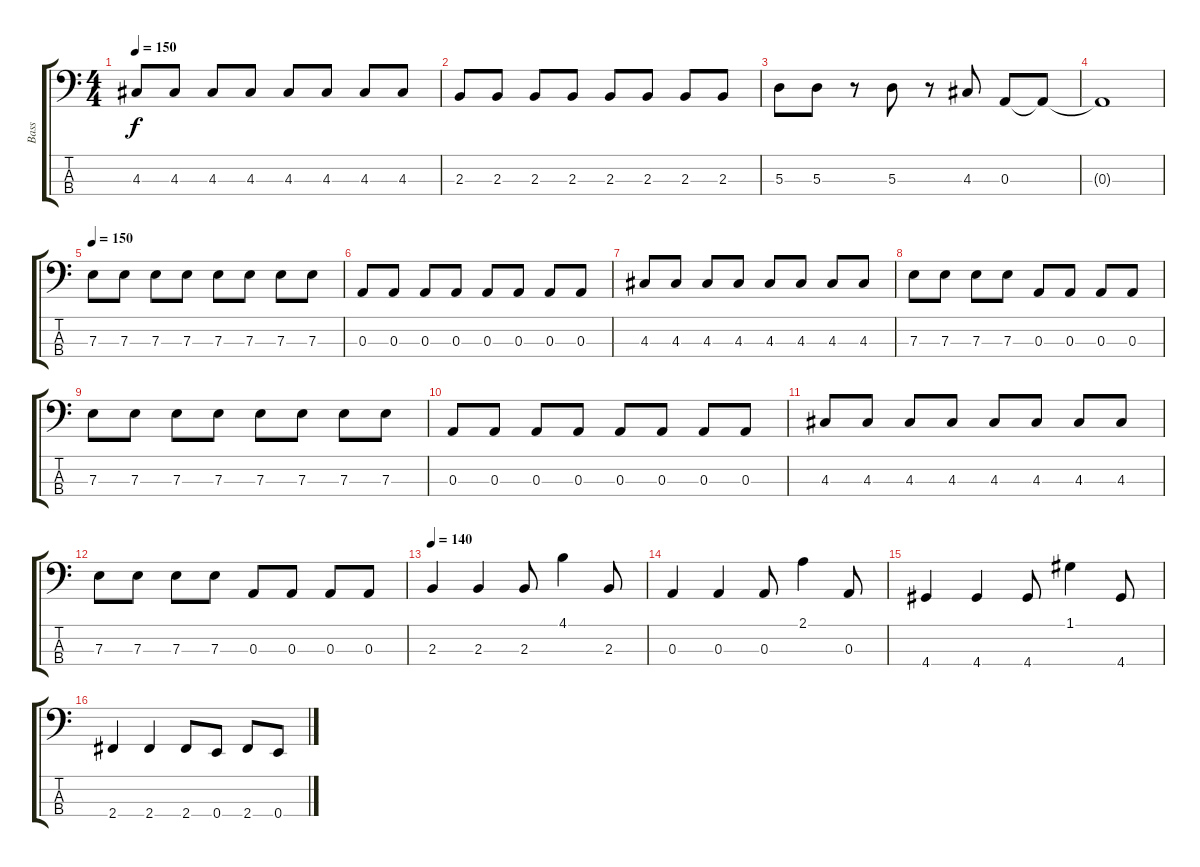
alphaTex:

\track ("Bass" "Bass") {instrument electricbassfinger}
\staff {score tabs}
\tuning (G2 D2 A1 E1) {hide}
\ts (4 4)
\tempo 150
\clef f4
\ks c
4.3.8{dy f} 4.3.8 4.3.8 4.3.8 4.3.8 4.3.8 4.3.8 4.3.8 |
2.3.8 2.3.8 2.3.8 2.3.8 2.3.8 2.3.8 2.3.8 2.3.8 |
5.3.8 5.3.8 r.8 5.3.8 r.8 4.3.8 0.3.8 0.3{t}.8 |
0.3{t}.1 |
\tempo 150
7.3.8 7.3.8 7.3.8 7.3.8 7.3.8 7.3.8 7.3.8 7.3.8 |
0.3.8 0.3.8 0.3.8 0.3.8 0.3.8 0.3.8 0.3.8 0.3.8 |
4.3.8 4.3.8 4.3.8 4.3.8 4.3.8 4.3.8 4.3.8 4.3.8 |
7.3.8 7.3.8 7.3.8 7.3.8 0.3.8 0.3.8 0.3.8 0.3.8 |
7.3.8 7.3.8 7.3.8 7.3.8 7.3.8 7.3.8 7.3.8 7.3.8 |
0.3.8 0.3.8 0.3.8 0.3.8 0.3.8 0.3.8 0.3.8 0.3.8 |
4.3.8 4.3.8 4.3.8 4.3.8 4.3.8 4.3.8 4.3.8 4.3.8 |
7.3.8 7.3.8 7.3.8 7.3.8 0.3.8 0.3.8 0.3.8 0.3.8 |
\tempo 140
2.3.4 2.3.4 2.3.8 4.1.4 2.3.8 |
0.3.4 0.3.4 0.3.8 2.1.4 0.3.8 |
4.4.4 4.4.4 4.4.8 1.1.4 4.4.8 |
2.4.4 2.4.4 2.4.8 0.4.8 2.4.8 0.4.8
